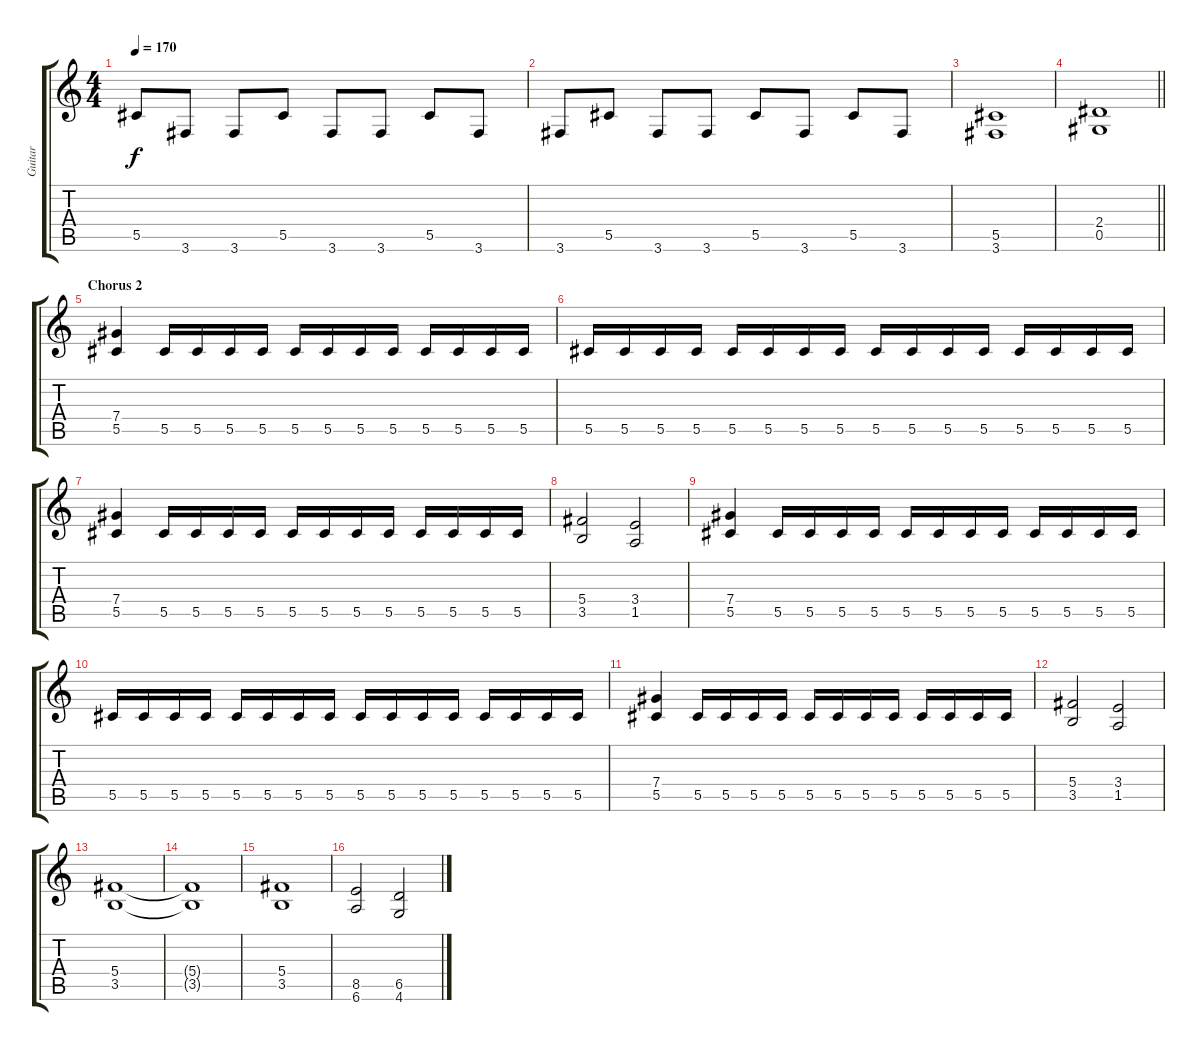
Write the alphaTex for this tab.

\track ("Guitar" "Guitar") {instrument distortionguitar}
\staff {score tabs}
\tuning (Eb4 Bb3 Gb3 Db3 Ab2 Eb2) {hide}
\ts (4 4)
\tempo 170
\clef g2
\ks c
5.5.8{dy f} 3.6.8 3.6.8 5.5.8 3.6.8 3.6.8 5.5.8 3.6.8 |
3.6.8 5.5.8 3.6.8 3.6.8 5.5.8 3.6.8 5.5.8 3.6.8 |
(5.5 3.6).1 |
\barLineRight lightlight
(2.4 0.5).1 |
\section ("" "Chorus 2")
(7.4 5.5).4 5.5.16 5.5.16 5.5.16 5.5.16 5.5.16 5.5.16 5.5.16 5.5.16 5.5.16 5.5.16 5.5.16 5.5.16 |
5.5.16 5.5.16 5.5.16 5.5.16 5.5.16 5.5.16 5.5.16 5.5.16 5.5.16 5.5.16 5.5.16 5.5.16 5.5.16 5.5.16 5.5.16 5.5.16 |
(7.4 5.5).4 5.5.16 5.5.16 5.5.16 5.5.16 5.5.16 5.5.16 5.5.16 5.5.16 5.5.16 5.5.16 5.5.16 5.5.16 |
(5.4 3.5).2 (3.4 1.5).2 |
(7.4 5.5).4 5.5.16 5.5.16 5.5.16 5.5.16 5.5.16 5.5.16 5.5.16 5.5.16 5.5.16 5.5.16 5.5.16 5.5.16 |
5.5.16 5.5.16 5.5.16 5.5.16 5.5.16 5.5.16 5.5.16 5.5.16 5.5.16 5.5.16 5.5.16 5.5.16 5.5.16 5.5.16 5.5.16 5.5.16 |
(7.4 5.5).4 5.5.16 5.5.16 5.5.16 5.5.16 5.5.16 5.5.16 5.5.16 5.5.16 5.5.16 5.5.16 5.5.16 5.5.16 |
(5.4 3.5).2 (3.4 1.5).2 |
(5.4 3.5).1 |
(5.4{t} 3.5{t}).1 |
(5.4 3.5).1 |
(8.5 6.6).2 (6.5 4.6).2
